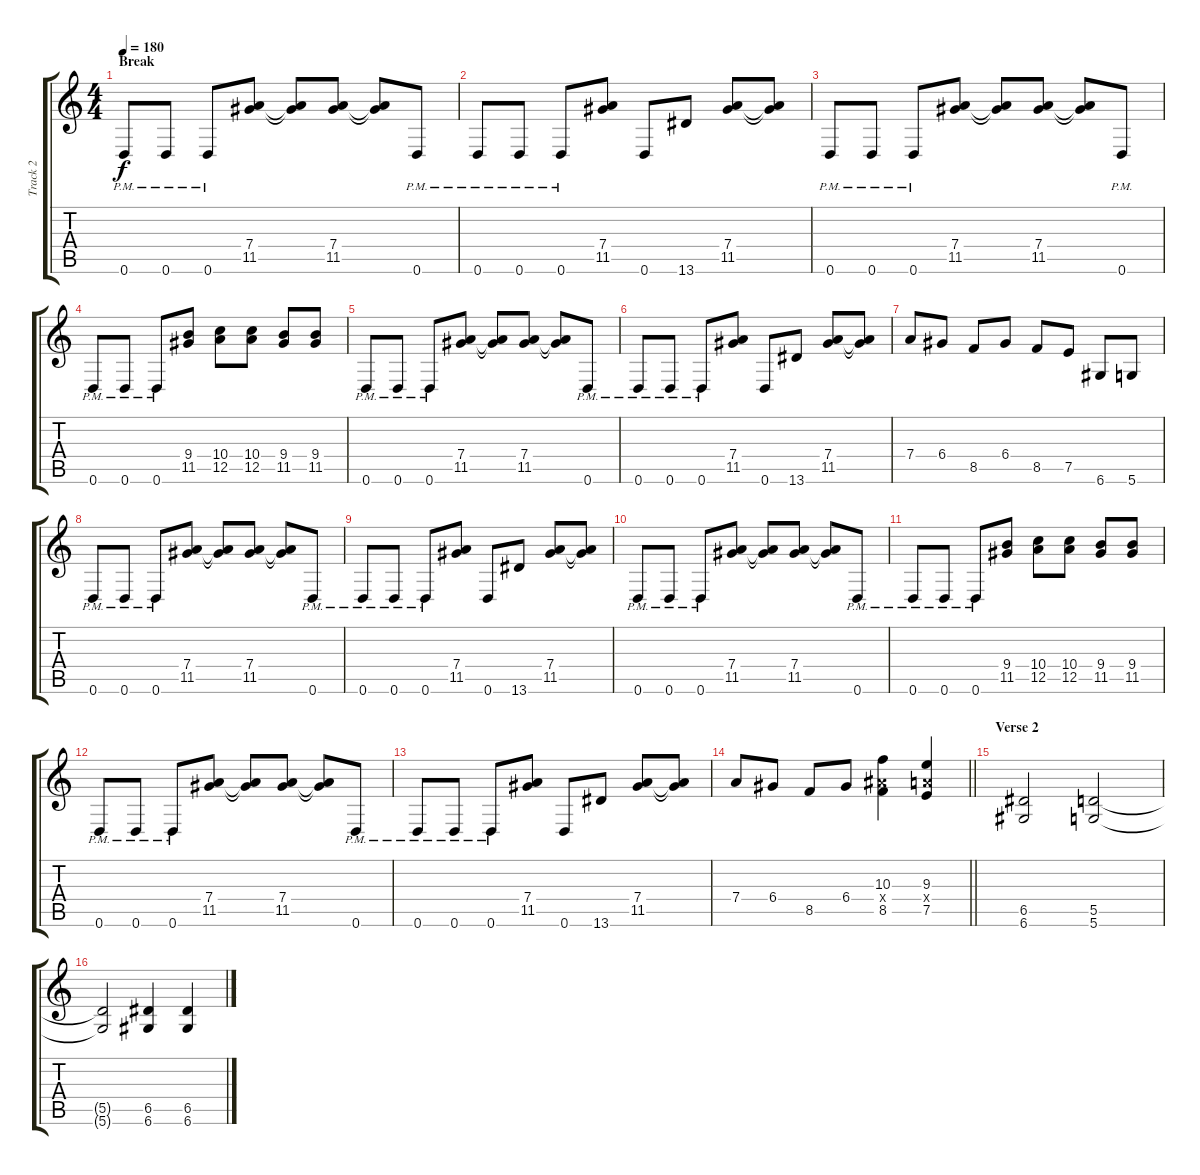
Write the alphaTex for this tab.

\track ("Track 2" "Track 2") {instrument distortionguitar}
\staff {score tabs}
\tuning (E4 B3 G3 D3 A2 D2) {hide}
\ts (4 4)
\section ("" "Break")
\tempo 180
\clef g2
\ks c
0.6{pm}.8{dy f} 0.6{pm}.8 0.6{pm}.8 (7.4 11.5).8 (7.4{t} 11.5{t}).8 (7.4 11.5).8 (7.4{t} 11.5{t}).8 0.6{pm}.8 |
0.6{pm}.8 0.6{pm}.8 0.6{pm}.8 (7.4 11.5).8 0.6.8 13.6.8 (7.4 11.5).8 (7.4{t} 11.5{t}).8 |
0.6{pm}.8 0.6{pm}.8 0.6{pm}.8 (7.4 11.5).8 (7.4{t} 11.5{t}).8 (7.4 11.5).8 (7.4{t} 11.5{t}).8 0.6{pm}.8 |
0.6{pm}.8 0.6{pm}.8 0.6{pm}.8 (9.4 11.5).8 (10.4 12.5).8 (10.4 12.5).8 (9.4 11.5).8 (9.4 11.5).8 |
0.6{pm}.8 0.6{pm}.8 0.6{pm}.8 (7.4 11.5).8 (7.4{t} 11.5{t}).8 (7.4 11.5).8 (7.4{t} 11.5{t}).8 0.6{pm}.8 |
0.6{pm}.8 0.6{pm}.8 0.6{pm}.8 (7.4 11.5).8 0.6.8 13.6.8 (7.4 11.5).8 (7.4{t} 11.5{t}).8 |
7.4.8 6.4.8 8.5.8 6.4.8 8.5.8 7.5.8 6.6.8 5.6.8 |
0.6{pm}.8 0.6{pm}.8 0.6{pm}.8 (7.4 11.5).8 (7.4{t} 11.5{t}).8 (7.4 11.5).8 (7.4{t} 11.5{t}).8 0.6{pm}.8 |
0.6{pm}.8 0.6{pm}.8 0.6{pm}.8 (7.4 11.5).8 0.6.8 13.6.8 (7.4 11.5).8 (7.4{t} 11.5{t}).8 |
0.6{pm}.8 0.6{pm}.8 0.6{pm}.8 (7.4 11.5).8 (7.4{t} 11.5{t}).8 (7.4 11.5).8 (7.4{t} 11.5{t}).8 0.6{pm}.8 |
0.6{pm}.8 0.6{pm}.8 0.6{pm}.8 (9.4 11.5).8 (10.4 12.5).8 (10.4 12.5).8 (9.4 11.5).8 (9.4 11.5).8 |
0.6{pm}.8 0.6{pm}.8 0.6{pm}.8 (7.4 11.5).8 (7.4{t} 11.5{t}).8 (7.4 11.5).8 (7.4{t} 11.5{t}).8 0.6{pm}.8 |
0.6{pm}.8 0.6{pm}.8 0.6{pm}.8 (7.4 11.5).8 0.6.8 13.6.8 (7.4 11.5).8 (7.4{t} 11.5{t}).8 |
\barLineRight lightlight
7.4.8 6.4.8 8.5.8 6.4.8 (10.3 8.4{x} 8.5).4 (9.3 7.4{x} 7.5).4 |
\section ("" "Verse 2")
(6.5 6.6).2 (5.5 5.6).2 |
(5.5{t} 5.6{t}).2 (6.5 6.6).4 (6.5 6.6).4
